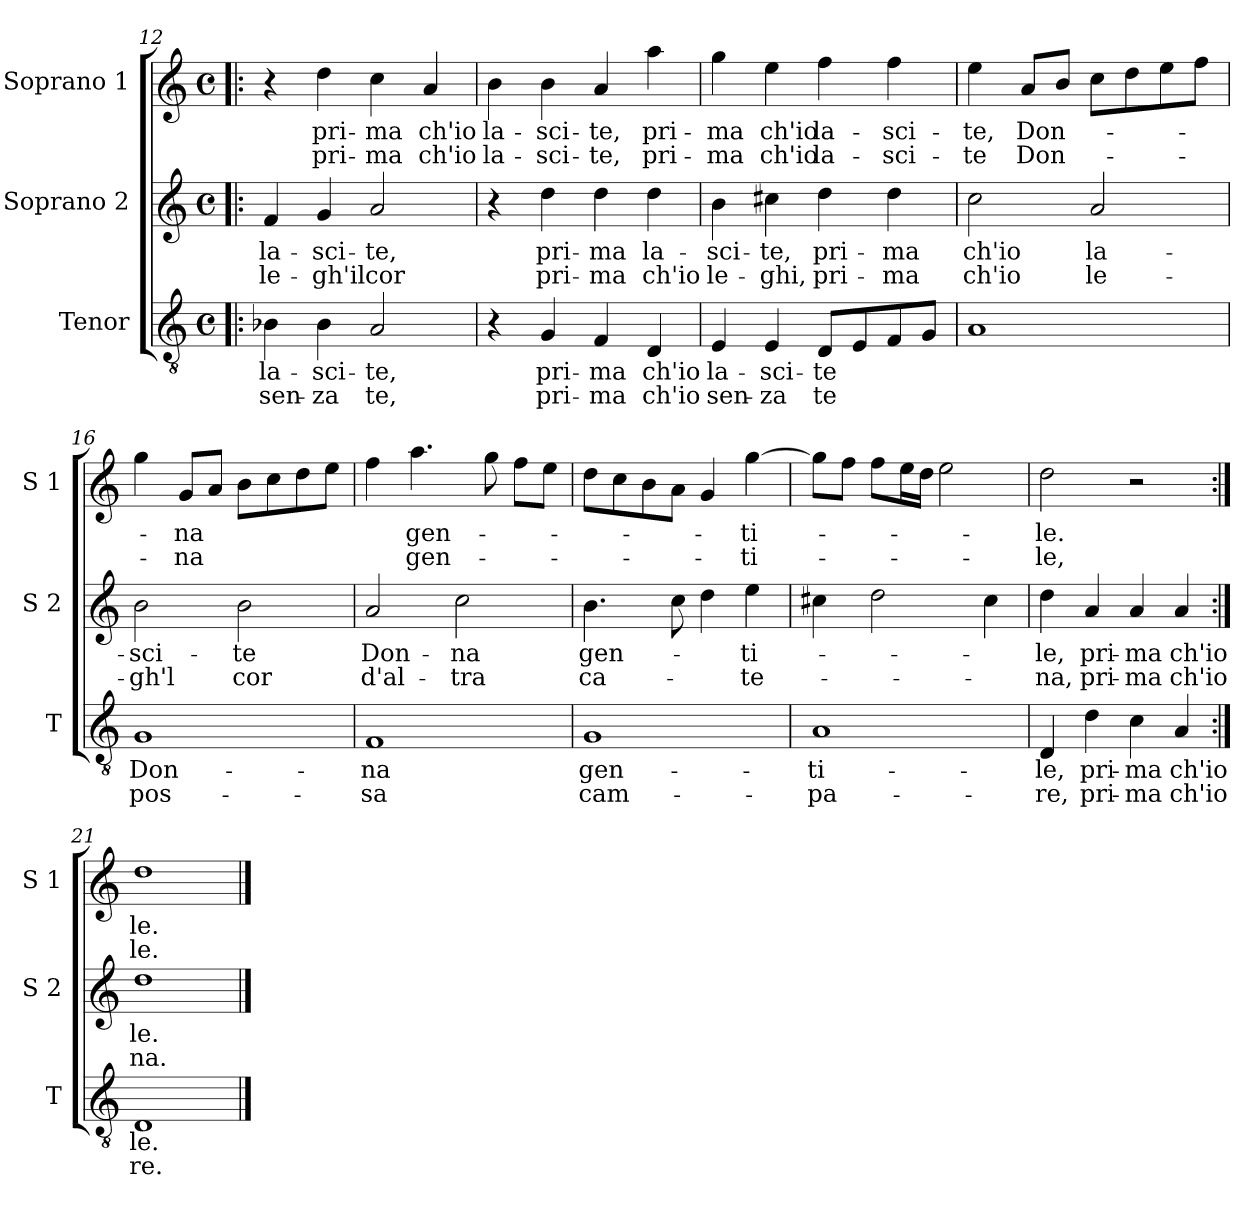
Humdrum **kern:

**kern	**text	**text	**kern	**text	**text	**kern	**text	**text
*part3	*part3	*part3	*part2	*part2	*part2	*part1	*part1	*part1
*staff3	*staff3	*staff3	*staff2	*staff2	*staff2	*staff1	*staff1	*staff1
*I"Tenor	*	*	*I"Soprano 2	*	*	*I"Soprano 1	*	*
*I'T	*	*	*I'S 2	*	*	*I'S 1	*	*
*clefGv2	*	*	*clefG2	*	*	*clefG2	*	*
*k[]	*	*	*k[]	*	*	*k[]	*	*
*C:	*	*	*C:	*	*	*C:	*	*
*M4/4	*	*	*M4/4	*	*	*M4/4	*	*
*met(c)	*	*	*met(c)	*	*	*met(c)	*	*
=12!|:	=12!|:	=12!|:	=12!|:	=12!|:	=12!|:	=12!|:	=12!|:	=12!|:
!	!LO:LY:b	!LO:LY:b	!	!LO:LY:b	!LO:LY:b	!	!	!
4B-X\	la-	sen-	4f/	la-	le-	4r	.	.
!	!LO:LY:b	!LO:LY:b	!	!LO:LY:b	!LO:LY:b	!	!LO:LY:b	!LO:LY:b
4B-\	-sci-	-za	4g/	-sci-	-gh'il	4dd\	pri-	pri-
!	!LO:LY:b	!LO:LY:b	!	!LO:LY:b	!LO:LY:b	!	!LO:LY:b	!LO:LY:b
2A/	-te,	te,	2a/	-te,	cor	4cc\	-ma	-ma
!	!	!	!	!	!	!	!LO:LY:b	!LO:LY:b
.	.	.	.	.	.	4a/	ch'io	ch'io
!!LO:LB:g=z
=13	=13	=13	=13	=13	=13	=13	=13	=13
!	!	!	!	!	!	!	!LO:LY:b	!LO:LY:b
4r	.	.	4r	.	.	4b\	la-	la-
!	!LO:LY:b	!LO:LY:b	!	!LO:LY:b	!LO:LY:b	!	!LO:LY:b	!LO:LY:b
4G/	pri-	pri-	4dd\	pri-	pri-	4b\	-sci-	-sci-
!	!LO:LY:b	!LO:LY:b	!	!LO:LY:b	!LO:LY:b	!	!LO:LY:b	!LO:LY:b
4F/	-ma	-ma	4dd\	-ma	-ma	4a/	-te,	-te,
!	!LO:LY:b	!LO:LY:b	!	!LO:LY:b	!LO:LY:b	!	!LO:LY:b	!LO:LY:b
4D/	ch'io	ch'io	4dd\	la-	ch'io	4aa\	pri-	pri-
=14	=14	=14	=14	=14	=14	=14	=14	=14
!	!LO:LY:b	!LO:LY:b	!	!LO:LY:b	!LO:LY:b	!	!LO:LY:b	!LO:LY:b
4E/	la-	sen-	4b\	-sci-	le-	4gg\	-ma	-ma
!	!LO:LY:b	!LO:LY:b	!	!LO:LY:b	!LO:LY:b	!	!LO:LY:b	!LO:LY:b
4E/	-sci-	-za	4cc#X\	-te,	-ghi,	4ee\	ch'io	ch'io
!	!LO:LY:b	!LO:LY:b	!	!LO:LY:b	!LO:LY:b	!	!LO:LY:b	!LO:LY:b
8D/L	-te	te	4dd\	pri-	pri-	4ff\	la-	la-
8E/	.	.	.	.	.	.	.	.
!	!	!	!	!LO:LY:b	!LO:LY:b	!	!LO:LY:b	!LO:LY:b
8F/	.	.	4dd\	-ma	-ma	4ff\	-sci-	-sci-
8G/J	.	.	.	.	.	.	.	.
=15	=15	=15	=15	=15	=15	=15	=15	=15
!	!	!	!	!LO:LY:b	!LO:LY:b	!	!LO:LY:b	!LO:LY:b
1A	.	.	2cc\	ch'io	ch'io	4ee\	-te,	-te
!	!	!	!	!	!	!	!LO:LY:b	!LO:LY:b
.	.	.	.	.	.	8a/L	Don-	Don-
.	.	.	.	.	.	8b/J	.	.
!	!	!	!	!LO:LY:b	!LO:LY:b	!	!	!
.	.	.	2a/	la-	le-	8cc\L	.	.
.	.	.	.	.	.	8dd\	.	.
.	.	.	.	.	.	8ee\	.	.
.	.	.	.	.	.	8ff\J	.	.
=16	=16	=16	=16	=16	=16	=16	=16	=16
!	!LO:LY:b	!LO:LY:b	!	!LO:LY:b	!LO:LY:b	!	!	!
1G	Don-	pos-	2b\	-sci-	-gh'l	4gg\	.	.
!	!	!	!	!	!	!	!LO:LY:b	!LO:LY:b
.	.	.	.	.	.	8g/L	-na	-na
.	.	.	.	.	.	8a/J	.	.
!	!	!	!	!LO:LY:b	!LO:LY:b	!	!	!
.	.	.	2b\	-te	cor	8b\L	.	.
.	.	.	.	.	.	8cc\	.	.
.	.	.	.	.	.	8dd\	.	.
.	.	.	.	.	.	8ee\J	.	.
!!LO:LB:g=z
=17	=17	=17	=17	=17	=17	=17	=17	=17
!	!LO:LY:b	!LO:LY:b	!	!LO:LY:b	!LO:LY:b	!	!	!
1F	-na	-sa	2a/	Don-	d'al-	4ff\	.	.
!	!	!	!	!	!	!	!LO:LY:b	!LO:LY:b
.	.	.	.	.	.	4.aa\	gen-	gen-
!	!	!	!	!LO:LY:b	!LO:LY:b	!	!	!
.	.	.	2cc\	-na	-tra	.	.	.
.	.	.	.	.	.	8gg\	.	.
.	.	.	.	.	.	8ff\L	.	.
.	.	.	.	.	.	8ee\J	.	.
=18	=18	=18	=18	=18	=18	=18	=18	=18
!	!LO:LY:b	!LO:LY:b	!	!LO:LY:b	!LO:LY:b	!	!	!
1G	gen-	cam-	4.b\	gen-	ca-	8dd\L	.	.
.	.	.	.	.	.	8cc\	.	.
.	.	.	.	.	.	8b\	.	.
.	.	.	8cc\	.	.	8a\J	.	.
.	.	.	4dd\	.	.	4g/	.	.
!	!	!	!	!LO:LY:b	!LO:LY:b	!	!LO:LY:b	!LO:LY:b
.	.	.	4ee\	-ti-	-te-	[4gg\	-ti-	-ti-
=19	=19	=19	=19	=19	=19	=19	=19	=19
!	!LO:LY:b	!LO:LY:b	!	!	!	!	!	!
1A	-ti-	-pa-	4cc#X\	.	.	8gg\L]	.	.
.	.	.	.	.	.	8ff\J	.	.
.	.	.	2dd\	.	.	8ff\L	.	.
.	.	.	.	.	.	16ee\L	.	.
.	.	.	.	.	.	16dd\JJ	.	.
.	.	.	.	.	.	2ee\	.	.
.	.	.	4cc#\	.	.	.	.	.
=20	=20	=20	=20	=20	=20	=20	=20	=20
!	!LO:LY:b	!LO:LY:b	!	!LO:LY:b	!LO:LY:b	!	!LO:LY:b	!LO:LY:b
4D/	-le,	-re,	4dd\	-le,	-na,	2dd\	-le.	-le,
!	!LO:LY:b	!LO:LY:b	!	!LO:LY:b	!LO:LY:b	!	!	!
4d\	pri-	pri-	4a/	pri-	pri-	.	.	.
!	!LO:LY:b	!LO:LY:b	!	!LO:LY:b	!LO:LY:b	!	!	!
4c\	-ma	-ma	4a/	-ma	-ma	2r	.	.
!	!LO:LY:b	!LO:LY:b	!	!LO:LY:b	!LO:LY:b	!	!	!
4A/	ch'io	ch'io	4a/	ch'io	ch'io	.	.	.
=21:|!	=21:|!	=21:|!	=21:|!	=21:|!	=21:|!	=21:|!	=21:|!	=21:|!
!	!LO:LY:b	!LO:LY:b	!	!LO:LY:b	!LO:LY:b	!	!LO:LY:b	!LO:LY:b
1D	le.	re.	1dd	le.	na.	1dd	le.	le.
==	==	==	==	==	==	==	==	==
*-	*-	*-	*-	*-	*-	*-	*-	*-
